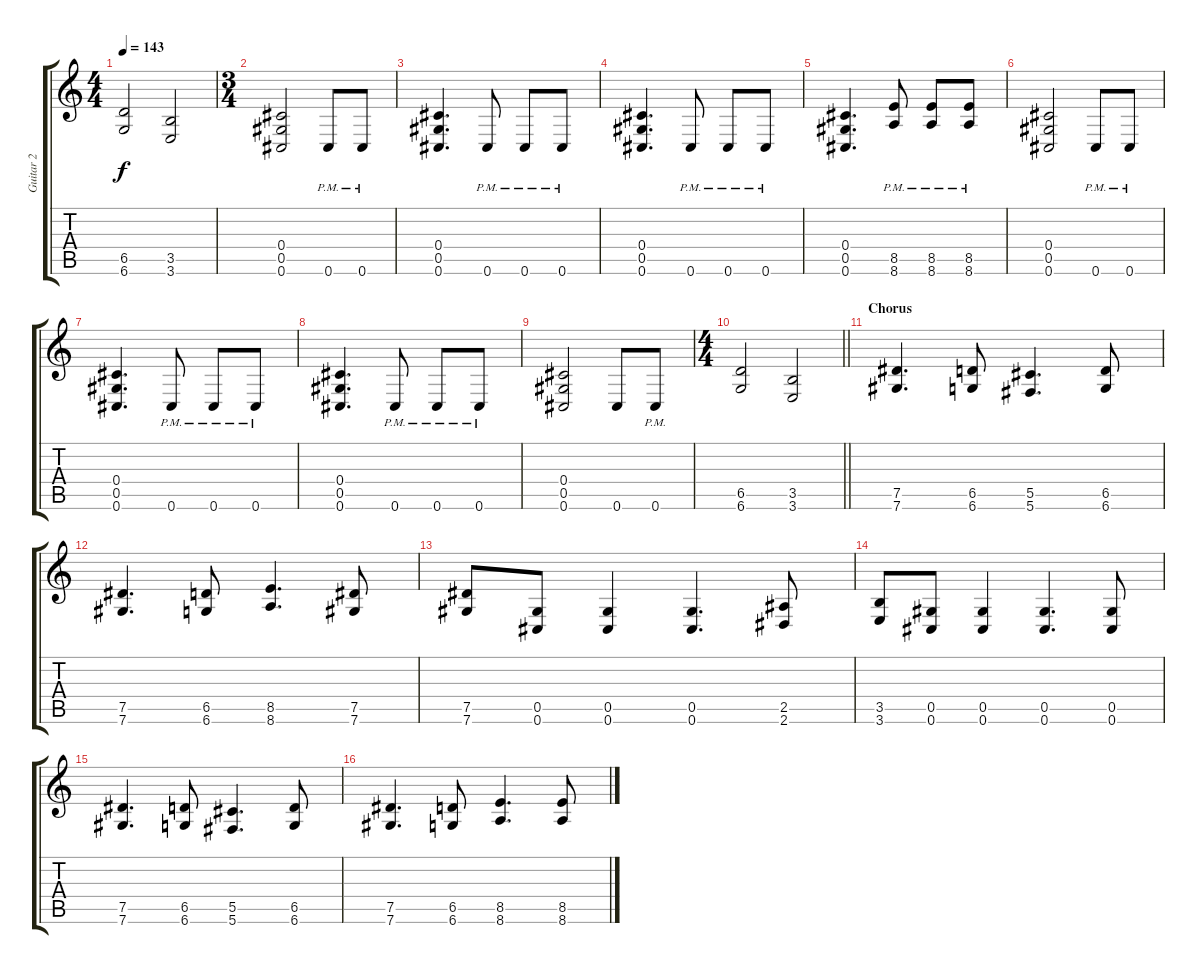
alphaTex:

\track ("Guitar 2" "Guitar 2") {instrument distortionguitar}
\staff {score tabs}
\tuning (Eb4 Bb3 Gb3 Db3 Ab2 Db2) {hide}
\ts (4 4)
\tempo 143
\clef g2
\ks c
(6.5 6.6).2{dy f} (3.5 3.6).2 |
\ts (3 4)
(0.4 0.5 0.6).2 0.6{pm}.8 0.6{pm}.8 |
(0.4 0.5 0.6).4{d} 0.6{pm}.8 0.6{pm}.8 0.6{pm}.8 |
(0.4 0.5 0.6).4{d} 0.6{pm}.8 0.6{pm}.8 0.6{pm}.8 |
(0.4 0.5 0.6).4{d} (8.5{pm} 8.6{pm}).8 (8.5{pm} 8.6{pm}).8 (8.5{pm} 8.6{pm}).8 |
(0.4 0.5 0.6).2 0.6{pm}.8 0.6{pm}.8 |
(0.4 0.5 0.6).4{d} 0.6{pm}.8 0.6{pm}.8 0.6{pm}.8 |
(0.4 0.5 0.6).4{d} 0.6{pm}.8 0.6{pm}.8 0.6{pm}.8 |
(0.4 0.5 0.6).2 0.6.8 0.6{pm}.8 |
\ts (4 4)
\barLineRight lightlight
(6.5 6.6).2 (3.5 3.6).2 |
\section ("" "Chorus")
(7.5 7.6).4{d} (6.5 6.6).8 (5.5 5.6).4{d} (6.5 6.6).8 |
(7.5 7.6).4{d} (6.5 6.6).8 (8.5 8.6).4{d} (7.5 7.6).8 |
(7.5 7.6).8 (0.5 0.6).8 (0.5 0.6).4 (0.5 0.6).4{d} (2.5 2.6).8 |
(3.5 3.6).8 (0.5 0.6).8 (0.5 0.6).4 (0.5 0.6).4{d} (0.5 0.6).8 |
(7.5 7.6).4{d} (6.5 6.6).8 (5.5 5.6).4{d} (6.5 6.6).8 |
(7.5 7.6).4{d} (6.5 6.6).8 (8.5 8.6).4{d} (8.5 8.6).8
